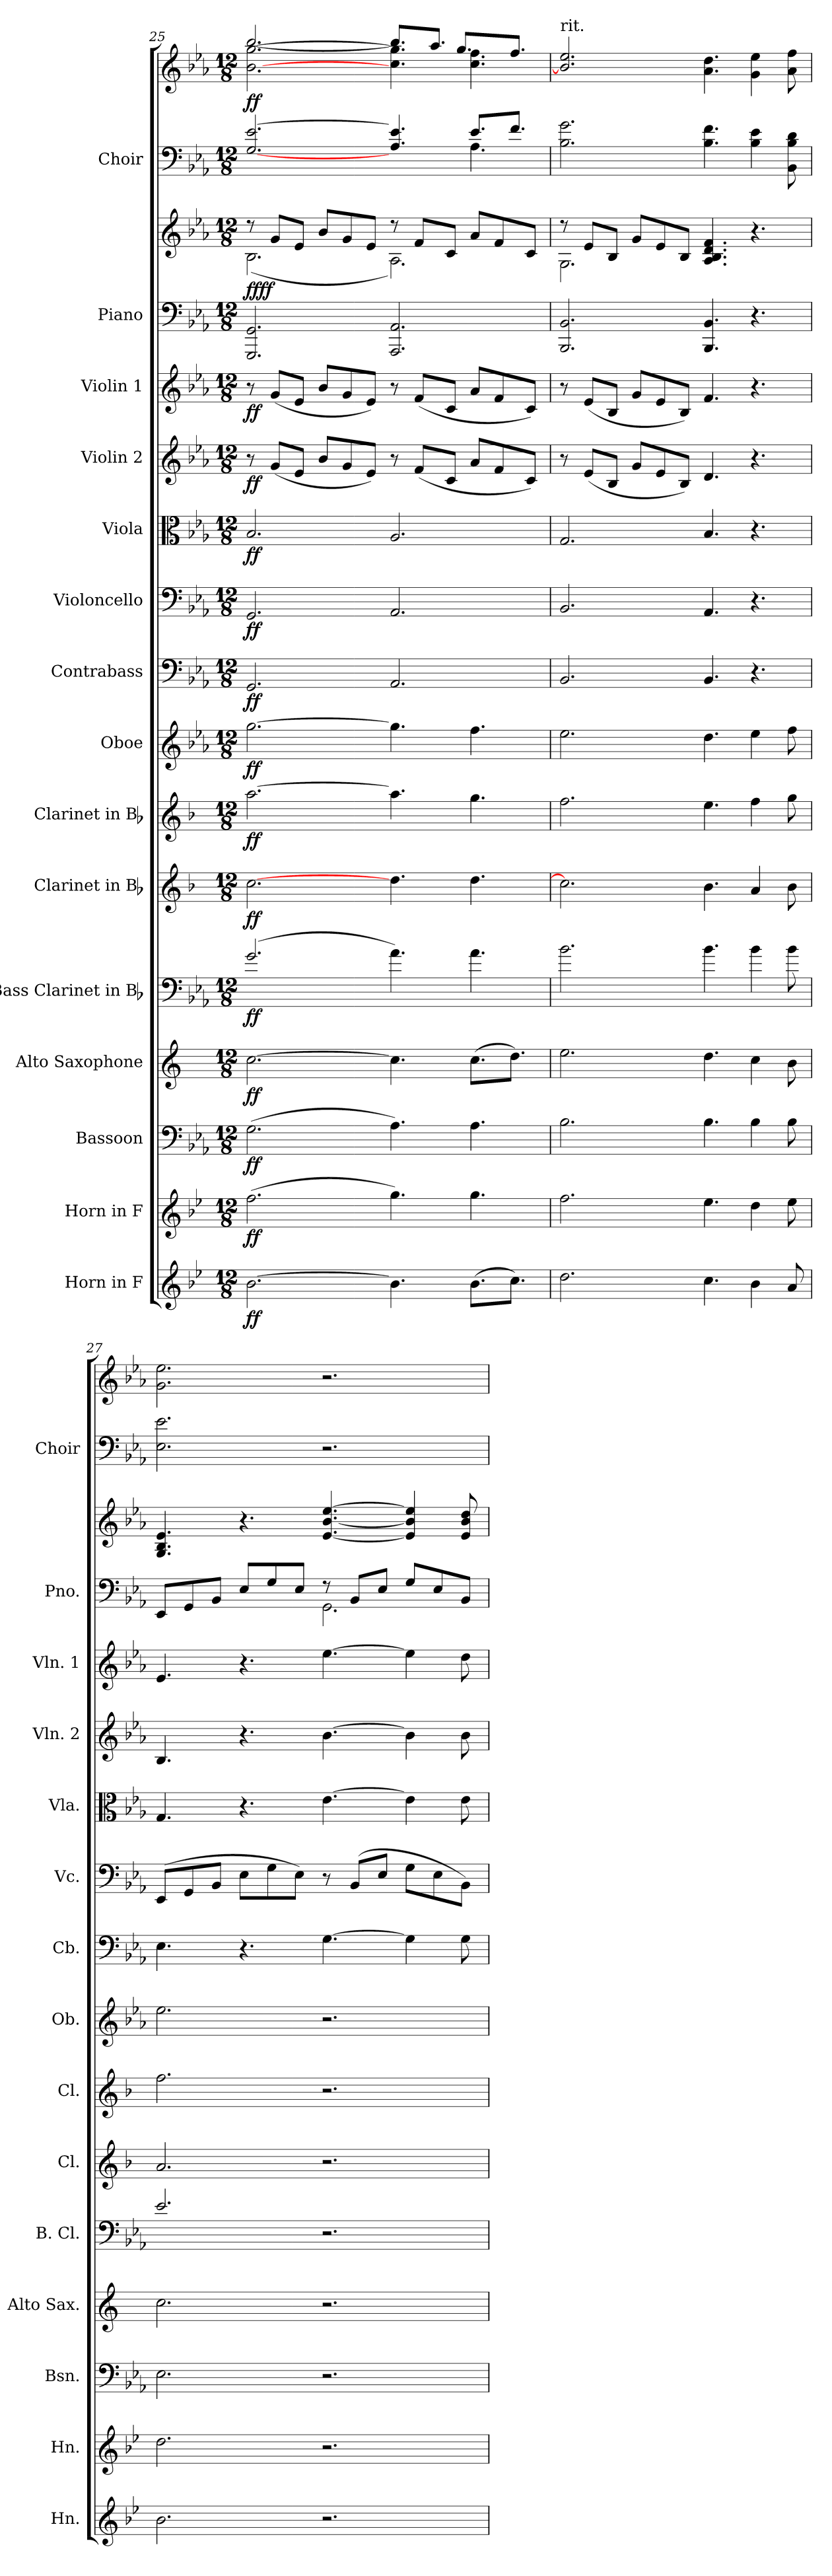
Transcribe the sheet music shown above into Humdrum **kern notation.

**kern	**dynam	**kern	**dynam	**kern	**dynam	**kern	**dynam	**kern	**dynam	**kern	**dynam	**kern	**dynam	**kern	**dynam	**kern	**dynam	**kern	**dynam	**kern	**dynam	**kern	**dynam	**kern	**dynam	**kern	**kern	**dynam	**kern	**kern	**dynam
*part15	*part15	*part14	*part14	*part13	*part13	*part12	*part12	*part11	*part11	*part10	*part10	*part9	*part9	*part8	*part8	*part7	*part7	*part6	*part6	*part5	*part5	*part4	*part4	*part3	*part3	*part2	*part2	*part2	*part1	*part1	*part1
*staff17	*staff17	*staff16	*staff16	*staff15	*staff15	*staff14	*staff14	*staff13	*staff13	*staff12	*staff12	*staff11	*staff11	*staff10	*staff10	*staff9	*staff9	*staff8	*staff8	*staff7	*staff7	*staff6	*staff6	*staff5	*staff5	*staff4	*staff3	*staff3/4	*staff2	*staff1	*staff1/2
*I"Horn in F	*	*I"Horn in F	*	*I"Bassoon	*	*I"Alto Saxophone	*	*I"Bass Clarinet in Bb	*	*I"Clarinet in Bb	*	*I"Clarinet in Bb	*	*I"Oboe	*	*I"Contrabass	*	*I"Violoncello	*	*I"Viola	*	*I"Violin 2	*	*I"Violin 1	*	*I"Piano	*	*	*I"Choir	*	*
*I'Hn.	*	*I'Hn.	*	*I'Bsn.	*	*I'Alto Sax.	*	*I'B. Cl.	*	*I'Cl.	*	*I'Cl.	*	*I'Ob.	*	*I'Cb.	*	*I'Vc.	*	*I'Vla.	*	*I'Vln. 2	*	*I'Vln. 1	*	*I'Pno.	*	*	*I'Choir	*	*
!!LO:PB:g=z
*clefG2	*	*clefG2	*	*clefF4	*	*clefG2	*	*clefF4	*	*clefG2	*	*clefG2	*	*clefG2	*	*clefF4	*	*clefF4	*	*clefC3	*	*clefG2	*	*clefG2	*	*clefF4	*clefG2	*	*clefF4	*clefG2	*
*ITrd4c7	*	*ITrd4c7	*	*	*	*ITrd5c9	*	*ITrd8c14	*	*ITrd1c2	*	*ITrd1c2	*	*	*	*ITrd7c12	*	*	*	*	*	*	*	*	*	*	*	*	*	*	*
*k[b-e-a-]	*	*k[b-e-a-]	*	*k[b-e-a-]	*	*k[b-e-a-]	*	*k[b-e-a-]	*	*k[b-e-a-]	*	*k[b-e-a-]	*	*k[b-e-a-]	*	*k[b-e-a-]	*	*k[b-e-a-]	*	*k[b-e-a-]	*	*k[b-e-a-]	*	*k[b-e-a-]	*	*k[b-e-a-]	*k[b-e-a-]	*	*k[b-e-a-]	*k[b-e-a-]	*
*E-:	*	*E-:	*	*E-:	*	*E-:	*	*E-:	*	*E-:	*	*E-:	*	*E-:	*	*E-:	*	*E-:	*	*E-:	*	*E-:	*	*E-:	*	*E-:	*E-:	*	*E-:	*E-:	*
*M12/8	*	*M12/8	*	*M12/8	*	*M12/8	*	*M12/8	*	*M12/8	*	*M12/8	*	*M12/8	*	*M12/8	*	*M12/8	*	*M12/8	*	*M12/8	*	*M12/8	*	*M12/8	*M12/8	*	*M12/8	*M12/8	*
=25	=25	=25	=25	=25	=25	=25	=25	=25	=25	=25	=25	=25	=25	=25	=25	=25	=25	=25	=25	=25	=25	=25	=25	=25	=25	=25	=25	=25	=25	=25	=25
*	*	*	*	*	*	*	*	*	*	*	*	*	*	*	*	*	*	*	*	*	*	*	*	*	*	*	*^	*	*^	*^	*
[>2.e-i\	ff	(2.b-i\	ff	(2.Gi\	ff	[>2.e-i\	ff	(2.Gi/	ff	[>2.b-i\	ff	[>2.ggi\	ff	[>2.ggi\	ff	2.GGGi/	ff	2.GGi/	ff	2.B-i/	ff	8r	ff	8r	ff	2.GGGi/ 2.GGi	8r	(2.B-i\	ff ff	[<2.Gi/ [>2.e-i	4.ryy	[<2.b-i\ [>2.ggi	[>2.bb-i/	ff
.	.	.	.	.	.	.	.	.	.	.	.	.	.	.	.	.	.	.	.	.	.	(8gi/L	.	(8gi/L	.	.	8gi/L	.	.	.	.	.	.	.
.	.	.	.	.	.	.	.	.	.	.	.	.	.	.	.	.	.	.	.	.	.	8e-i/J	.	8e-i/J	.	.	8e-i/J	.	.	.	.	.	.	.
.	.	.	.	.	.	.	.	.	.	.	.	.	.	.	.	.	.	.	.	.	.	8b-i/L	.	8b-i/L	.	.	8b-i/L	.	.	.	4.ryy	.	.	.
.	.	.	.	.	.	.	.	.	.	.	.	.	.	.	.	.	.	.	.	.	.	8gi/	.	8gi/	.	.	8gi/	.	.	.	.	.	.	.
.	.	.	.	.	.	.	.	.	.	.	.	.	.	.	.	.	.	.	.	.	.	8e-i/J)	.	8e-i/J)	.	.	8e-i/J	.	.	.	.	.	.	.
4.e-i\]	.	4.cci\)	.	4.A-i\)	.	4.e-i\]	.	4.A-i\)	.	4.cci\	.	4.ggi\]	.	4.ggi\]	.	2.AAA-i/	.	2.AA-i/	.	2.A-i/	.	8r	.	8r	.	2.AAA-i/ 2.AA-i	8r	2.A-i\)	.	4.A-i/ 4.e-i]	4.ryy	4.cci\ 4.ggi]	8.bb-i/L]	.
.	.	.	.	.	.	.	.	.	.	.	.	.	.	.	.	.	.	.	.	.	.	(8fi/L	.	(8fi/L	.	.	8fi/L	.	.	.	.	.	.	.
.	.	.	.	.	.	.	.	.	.	.	.	.	.	.	.	.	.	.	.	.	.	.	.	.	.	.	.	.	.	.	.	.	8.aa-i/J	.
.	.	.	.	.	.	.	.	.	.	.	.	.	.	.	.	.	.	.	.	.	.	8ci/J	.	8ci/J	.	.	8ci/J	.	.	.	.	.	.	.
(8.e-i\L	.	4.cci\	.	4.A-i\	.	(8.e-i\L	.	4.A-i\	.	4.cci\	.	4.ffi\	.	4.ffi\	.	.	.	.	.	.	.	8a-i/L	.	8a-i/L	.	.	8a-i/L	.	.	8.e-i/L	4.A-i\	4.cci\ 4.ffi	8.ggi/L	.
.	.	.	.	.	.	.	.	.	.	.	.	.	.	.	.	.	.	.	.	.	.	8fi/	.	8fi/	.	.	8fi/	.	.	.	.	.	.	.
8.fi\J)	.	.	.	.	.	8.fi\J)	.	.	.	.	.	.	.	.	.	.	.	.	.	.	.	.	.	.	.	.	.	.	.	8.fi/J	.	.	8.ffi/J	.
.	.	.	.	.	.	.	.	.	.	.	.	.	.	.	.	.	.	.	.	.	.	8ci/J)	.	8ci/J)	.	.	8ci/J	.	.	.	.	.	.	.
*	*	*	*	*	*	*	*	*	*	*	*	*	*	*	*	*	*	*	*	*	*	*	*	*	*	*	*	*	*	*v	*v	*	*	*
*	*	*	*	*	*	*	*	*	*	*	*	*	*	*	*	*	*	*	*	*	*	*	*	*	*	*	*	*	*	*	*v	*v	*
=26	=26	=26	=26	=26	=26	=26	=26	=26	=26	=26	=26	=26	=26	=26	=26	=26	=26	=26	=26	=26	=26	=26	=26	=26	=26	=26	=26	=26	=26	=26	=26	=26
!	!	!	!	!	!	!	!	!	!	!	!	!	!	!	!	!	!	!	!	!	!	!	!	!	!	!	!	!	!	!	!LO:TX:t=rit.	!
2.gi\	.	2.b-i\	.	2.B-i\	.	2.gi\	.	2.B-i\	.	2.b-i\]	.	2.ee-i\	.	2.ee-i\	.	2.BBB-i/	.	2.BB-i/	.	2.Gi/	.	8r	.	8r	.	2.BBB-i/ 2.BB-i	8r	2.Gi\	.	2.B-i\ 2.gi	2.b-i/] 2.ee-i	.
.	.	.	.	.	.	.	.	.	.	.	.	.	.	.	.	.	.	.	.	.	.	(8e-i/L	.	(8e-i/L	.	.	8e-i/L	.	.	.	.	.
.	.	.	.	.	.	.	.	.	.	.	.	.	.	.	.	.	.	.	.	.	.	8B-i/J	.	8B-i/J	.	.	8B-i/J	.	.	.	.	.
.	.	.	.	.	.	.	.	.	.	.	.	.	.	.	.	.	.	.	.	.	.	8gi/L	.	8gi/L	.	.	8gi/L	.	.	.	.	.
.	.	.	.	.	.	.	.	.	.	.	.	.	.	.	.	.	.	.	.	.	.	8e-i/	.	8e-i/	.	.	8e-i/	.	.	.	.	.
.	.	.	.	.	.	.	.	.	.	.	.	.	.	.	.	.	.	.	.	.	.	8B-i/J)	.	8B-i/J)	.	.	8B-i/J	.	.	.	.	.
4.fi\	.	4.a-i\	.	4.B-i\	.	4.fi\	.	4.B-i\	.	4.a-i\	.	4.ddi\	.	4.ddi\	.	4.BBB-i/	.	4.AA-i/	.	4.B-i/	.	4.di/	.	4.fi/	.	4.BBB-i/ 4.BB-i	4.A-i/ 4.B-i 4.di 4.fi	2.ryy	.	4.B-i\ 4.fi	4.a-i\ 4.ddi	.
4e-i\	.	4gi\	.	4B-i\	.	4e-i\	.	4B-i\	.	4gi/	.	4ee-i\	.	4ee-i\	.	4.r	.	4.r	.	4.r	.	4.r	.	4.r	.	4.r	4.r	.	.	4B-i\ 4e-i	4gi\ 4ee-i	.
8di/	.	8a-i\	.	8B-i\	.	8di\	.	8B-i\	.	8a-i\	.	8ffi\	.	8ffi\	.	.	.	.	.	.	.	.	.	.	.	.	.	.	.	8BB-i\ 8B-i 8di	8a-i\ 8ffi	.
*	*	*	*	*	*	*	*	*	*	*	*	*	*	*	*	*	*	*	*	*	*	*	*	*	*	*	*v	*v	*	*	*	*
=27	=27	=27	=27	=27	=27	=27	=27	=27	=27	=27	=27	=27	=27	=27	=27	=27	=27	=27	=27	=27	=27	=27	=27	=27	=27	=27	=27	=27	=27	=27	=27
*	*	*	*	*	*	*	*	*	*	*	*	*	*	*	*	*	*	*	*	*	*	*	*	*	*	*^	*	*	*	*	*
!	!	!	!	!	!	!	!	!	!	!	!	!	!	!	!	!	!	!	!	!	!	!	!	!	!	!	!	!	!	!	!LO:TX:a:B:t=A tempo	!
!	!	!	!	!	!	!	!	!	!	!	!	!	!	!	!	!	!	!	!	!	!	!	!	!LO:TX:a:B:t=A tempo	!	!	!	!	!	!	!	!
*	*	*	*	*	*	*	*	*	*	*	*	*	*	*	*	*	*	*	*	*	*	*	*	*^	*	*	*	*	*	*	*^	*
2.e-i\	.	2.gi\	.	2.E-i\	.	2.e-i\	.	2.E-i/	.	2.gi/	.	2.ee-i\	.	2.ee-i\	.	4.EE-i\	.	(8EE-i/L	.	4.Gi/	.	4.B-i/	.	4.e-i/	8ryy	.	8EE-i/L	4.ryy	4.Gi/ 4.B-i 4.e-i	.	2.E-i\ 2.e-i	2.gi\ 2.ee-i	8ryy	.
*	*	*	*	*	*	*	*	*	*	*	*	*	*	*	*	*	*	*	*	*	*	*	*	*MM84	*	*	*	*	*	*	*	*MM84	*	*
.	.	.	.	.	.	.	.	.	.	.	.	.	.	.	.	.	.	8GGi/	.	.	.	.	.	.	1ryy	.	8GGi/	.	.	.	.	.	1ryy	.
.	.	.	.	.	.	.	.	.	.	.	.	.	.	.	.	.	.	8BB-i/J	.	.	.	.	.	.	.	.	8BB-i/J	.	.	.	.	.	.	.
.	.	.	.	.	.	.	.	.	.	.	.	.	.	.	.	4.r	.	8E-i\L	.	4.r	.	4.r	.	4.r	.	.	8E-i/L	4.ryy	4.r	.	.	.	.	.
.	.	.	.	.	.	.	.	.	.	.	.	.	.	.	.	.	.	8Gi\	.	.	.	.	.	.	.	.	8Gi/	.	.	.	.	.	.	.
.	.	.	.	.	.	.	.	.	.	.	.	.	.	.	.	.	.	8E-i\J)	.	.	.	.	.	.	.	.	8E-i/J	.	.	.	.	.	.	.
2.r	.	2.r	.	2.r	.	2.r	.	2.r	.	2.r	.	2.r	.	2.r	.	[>4.GGi\	.	8r	.	[>4.e-i\	.	[>4.b-i\	.	[>4.ee-i\	.	.	8r	2.GGi\	[<4.e-i/ [<4.b-i [>4.ee-i	.	2.r	2.r	.	.
.	.	.	.	.	.	.	.	.	.	.	.	.	.	.	.	.	.	(8BB-i/L	.	.	.	.	.	.	.	.	8BB-i/L	.	.	.	.	.	.	.
.	.	.	.	.	.	.	.	.	.	.	.	.	.	.	.	.	.	8E-i/J	.	.	.	.	.	.	.	.	8E-i/J	.	.	.	.	.	.	.
.	.	.	.	.	.	.	.	.	.	.	.	.	.	.	.	4GGi\]	.	8Gi\L	.	4e-i\]	.	4b-i\]	.	4ee-i\]	4.ryy	.	8Gi/L	.	4e-i/] 4b-i] 4ee-i]	.	.	.	4.ryy	.
.	.	.	.	.	.	.	.	.	.	.	.	.	.	.	.	.	.	8E-i\	.	.	.	.	.	.	.	.	8E-i/	.	.	.	.	.	.	.
.	.	.	.	.	.	.	.	.	.	.	.	.	.	.	.	8GGi\	.	8BB-i\J)	.	8e-i\	.	8b-i\	.	8ddi\	.	.	8BB-i/J	.	8e-i/ 8b-i 8ddi	.	.	.	.	.
*	*	*	*	*	*	*	*	*	*	*	*	*	*	*	*	*	*	*	*	*	*	*	*	*v	*v	*	*	*	*	*	*	*v	*v	*
*	*	*	*	*	*	*	*	*	*	*	*	*	*	*	*	*	*	*	*	*	*	*	*	*	*	*v	*v	*	*	*	*	*
=	=	=	=	=	=	=	=	=	=	=	=	=	=	=	=	=	=	=	=	=	=	=	=	=	=	=	=	=	=	=	=
*-	*-	*-	*-	*-	*-	*-	*-	*-	*-	*-	*-	*-	*-	*-	*-	*-	*-	*-	*-	*-	*-	*-	*-	*-	*-	*-	*-	*-	*-	*-	*-
